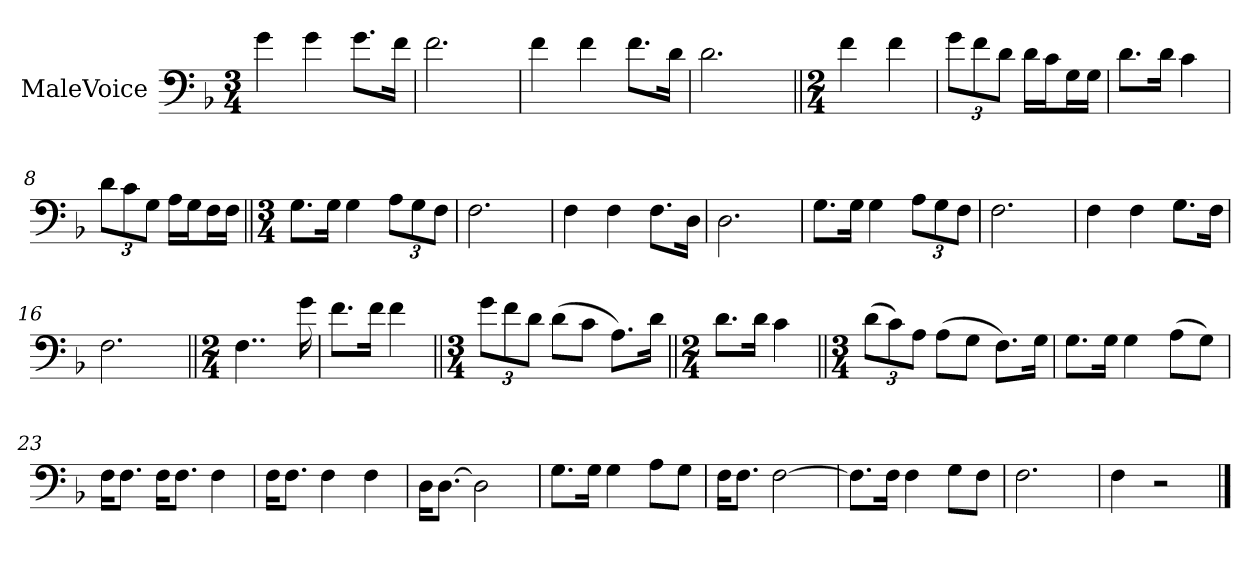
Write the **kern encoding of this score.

**kern
*part1
*staff1
*I"MaleVoice
*clefF4
*k[b-]
*M3/4
*MM88
=
4g
4g
8.g\L
16f\Jk
=2
2.f
=3
4f
4f
8.f\L
16d\Jk
=4
2.d
=5||
*M2/4
4f
4f
=6
12g\L
12f\
12d\J
16d\LL
16c\J
16G\L
16G\JJ
=7
8.d\L
16d\Jk
4c
=8
12d\L
12c\
12G\J
16A\LL
16G\J
16F\L
16F\JJ
=9||
*M3/4
8.G\L
16G\Jk
4G
12A\L
12G\
12F\J
=10
2.F
=11
4F
4F
8.F\L
16D\Jk
=12
2.D
=13
8.G\L
16G\Jk
4G
12A\L
12G\
12F\J
=14
2.F
=15
4F
4F
8.G\L
16F\Jk
=16
2.F
=17||
*M2/4
4..F
16g
=18
8.f\L
16f\Jk
4f
=19||
*M3/4
12g\L
12f\
12d\J
(8d\L
8c\J
8.A\L)
16d\Jk
=20||
*M2/4
8.d\L
16d\Jk
4c
=21||
*M3/4
(12d\L
12c\)
12A\J
(8A\L
8G\J
8.F\L)
16G\Jk
=22
8.G\L
16G\Jk
4G
(8A\L
8G\J)
=23
16F\KL
8.F\J
16F\KL
8.F\J
4F
=24
16F\KL
8.F\J
4F
4F
=25
16D\KL
[8.D\J
2D]
=26
8.G\L
16G\Jk
4G
8A\L
8G\J
=27
16F\KL
8.F\J
[2F
=28
8.F\L]
16F\Jk
4F
8G\L
8F\J
=29
2.F
=30
4F
2r
==
*-
